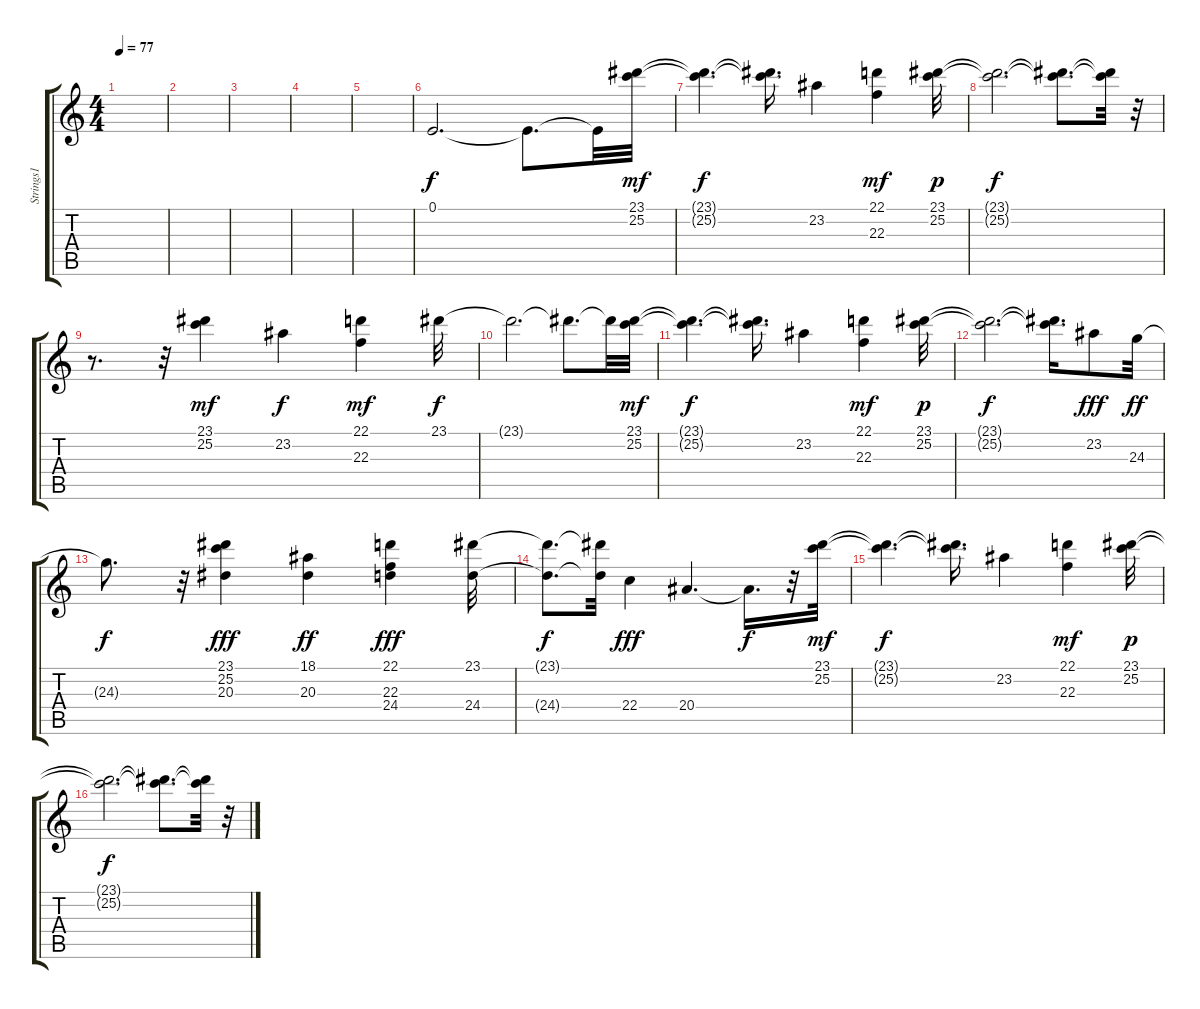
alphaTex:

\track ("Strings1" "Strings1") {instrument stringensemble1}
\staff {score tabs}
\tuning (E4 B3 G3 D3 A2 E2) {hide}
\ts (4 4)
\tempo 77
\clef g2
\ks c
|
|
|
|
|
0.1.2{d dy f} 0.1{t}.8{d} 0.1{t}.32 (23.1 25.2).32{dy mf} |
(23.1{t} 25.2{t}).4{d dy f} (23.1{t} 25.2{t}).16{d} 23.2.4 (22.1 22.3).4{dy mf} (23.1 25.2).32{dy p} |
(23.1{t} 25.2{t}).2{d dy f} (23.1{t} 25.2{t}).8{d} (23.1{t} 25.2{t}).32 r.32 |
r.8{d} r.32 (23.1 25.2).4{dy mf} 23.2.4{dy f} (22.1 22.3).4{dy mf} 23.1.32{dy f} |
23.1{t}.2{d} 23.1{t}.8{d} 23.1{t}.32 (23.1 25.2).32{dy mf} |
(23.1{t} 25.2{t}).4{d dy f} (23.1{t} 25.2{t}).16{d} 23.2.4 (22.1 22.3).4{dy mf} (23.1 25.2).32{dy p} |
(23.1{t} 25.2{t}).2{d dy f} (23.1{t} 25.2{t}).16{d} 23.2.8{dy fff} 24.3.32{dy ff} |
24.3{t}.8{d dy f} r.32 (23.1 25.2 20.3).4{dy fff} (18.1 20.3).4{dy ff} (22.1 22.3 24.4).4{dy fff} (23.1 24.4).32 |
(23.1{t} 24.4{t}).8{d dy f} (23.1{t} 24.4{t}).32 22.4.4{dy fff} 20.4.4{d} 20.4{t}.16{d dy f} r.32 (23.1 25.2).32{dy mf} |
(23.1{t} 25.2{t}).4{d dy f} (23.1{t} 25.2{t}).16{d} 23.2.4 (22.1 22.3).4{dy mf} (23.1 25.2).32{dy p} |
(23.1{t} 25.2{t}).2{d dy f} (23.1{t} 25.2{t}).8{d} (23.1{t} 25.2{t}).32 r.32
